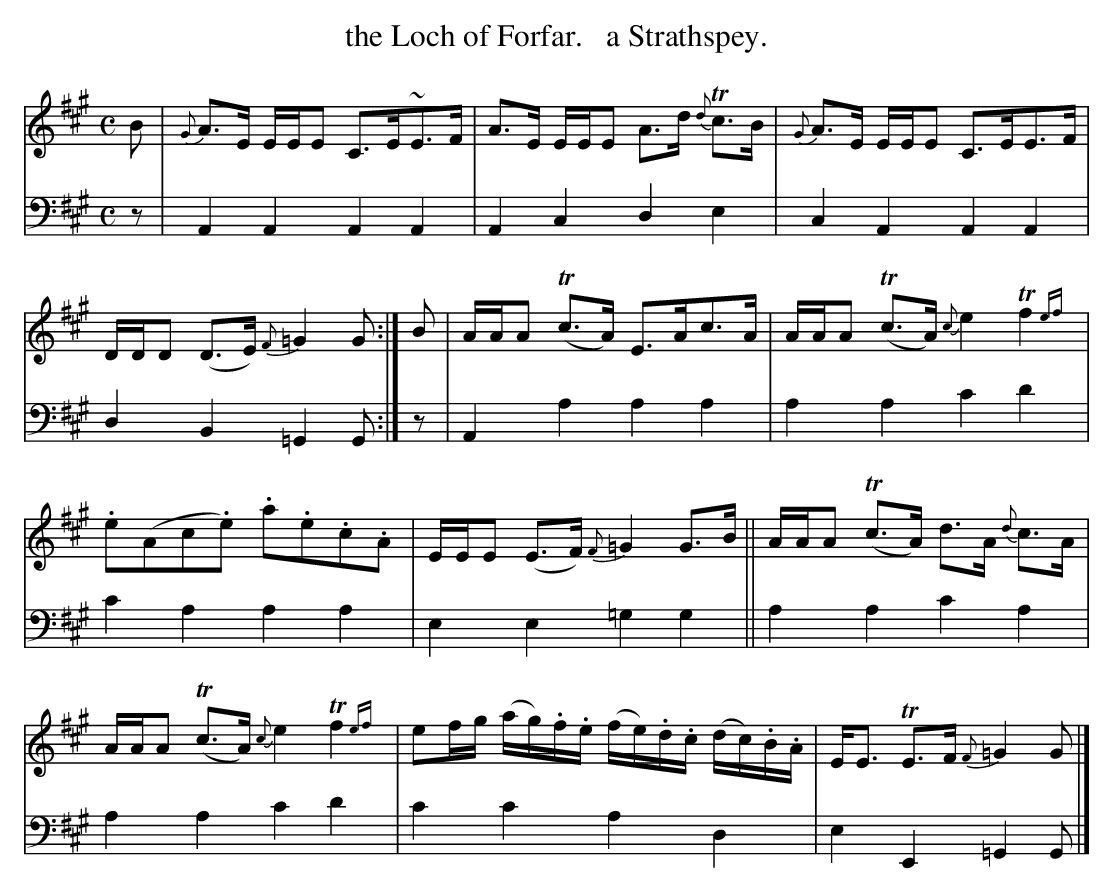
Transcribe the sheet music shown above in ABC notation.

X:1
T: the Loch of Forfar.   a Strathspey.
M: C
L: 1/16
K: A
V: 1 staves=2
B2 |\
{G}A3E EEE2 C3E~E3F | A3E EEE2 A3d {d}Tc3B |\
{G}A3E EEE2 C3EE3F | DDD2 (D3E) {F}=G4G2 :| B2 |\
AAA2 (Tc3A) E3Ac3A | AAA2 (Tc3A) {c}e4 Tf4 {ef}|
.e2(A2c2.e2) .a2.e2.c2.A2 | EEE2 (E3F) {F}=G4 G3B ||\
AAA2 (Tc3A) d3A {d}c3A | AAA2 (Tc3A) {c}e4 Tf4 {ef}|\
e2fg (ag).f.e (fe).d.c (dc).B.A | EE3 TE3F {F}=G4G2 |]
V: 2 clef=bass middle=d
z2 |\
A4A4 A4A4 | A4c4 d4e4 | c4A4 A4A4 | d4B4 =G4G2 :| z2 | A4a4 a4a4 | a4a4 c'4d'4 |
c'4a4 a4a4 | e4e4 =g4g4 || a4a4 c'4a4 | a4a4 c'4d'4 | c'4c'4 a4d4 | e4E4 =G4G2 |]
